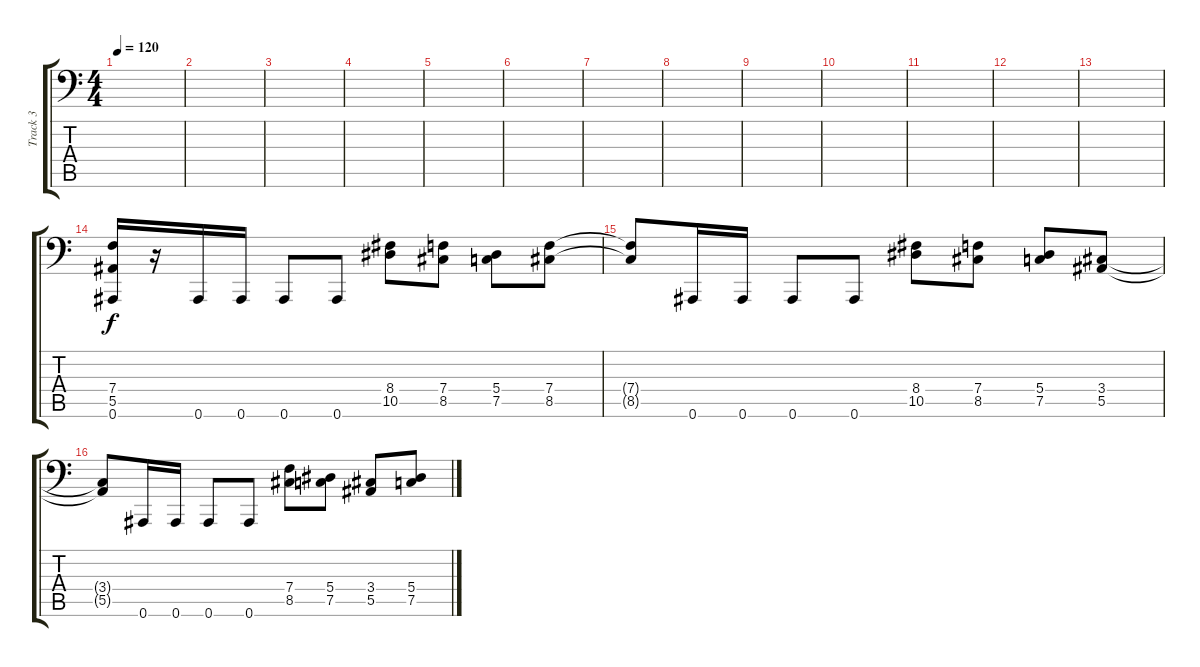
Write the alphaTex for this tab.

\track ("Track 3" "Track 3") {instrument slapbass1}
\staff {score tabs}
\tuning (Db3 Ab2 Eb2 Bb1 F1 Bb0) {hide}
\ts (4 4)
\tempo 120
\clef f4
\ks c
|
|
|
|
|
|
|
|
|
|
|
|
|
(7.4 5.5 0.6).16{volume 13} r.16 0.6.16 0.6.16 0.6.8 0.6.8 (8.4 10.5).8 (7.4 8.5).8 (5.4 7.5).8 (7.4 8.5).8 |
(7.4{t} 8.5{t}).8 0.6.16 0.6.16 0.6.8 0.6.8 (8.4 10.5).8 (7.4 8.5).8 (5.4 7.5).8 (3.4 5.5).8 |
(3.4{t} 5.5{t}).8 0.6.16 0.6.16 0.6.8 0.6.8 (7.4 8.5).8 (5.4 7.5).8 (3.4 5.5).8 (5.4 7.5).8
